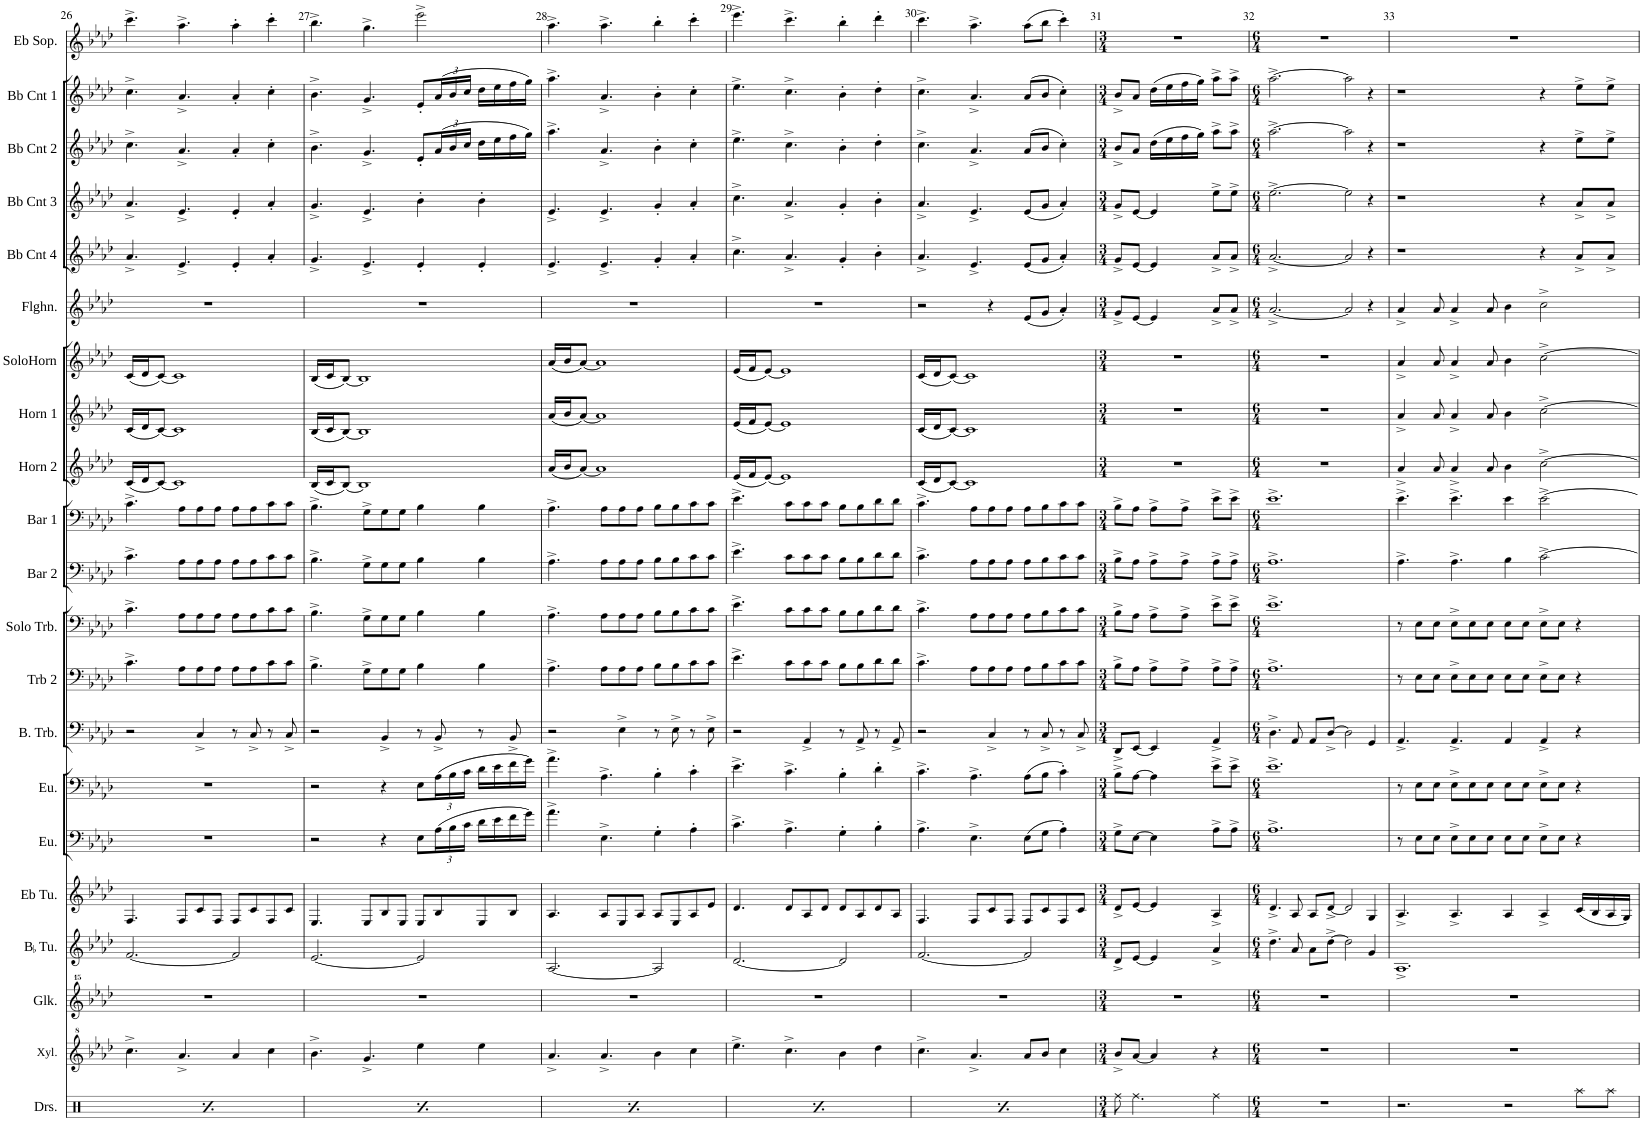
**kern	**kern	**kern	**kern	**kern	**kern	**kern	**kern	**kern	**kern	**kern	**kern	**kern	**kern	**kern	**kern	**kern	**kern	**kern	**kern	**kern
*part21	*part20	*part19	*part18	*part17	*part16	*part15	*part14	*part13	*part12	*part11	*part10	*part9	*part8	*part7	*part6	*part5	*part4	*part3	*part2	*part1
*staff21	*staff20	*staff19	*staff18	*staff17	*staff16	*staff15	*staff14	*staff13	*staff12	*staff11	*staff10	*staff9	*staff8	*staff7	*staff6	*staff5	*staff4	*staff3	*staff2	*staff1
*I"Drumset	*I"Xylophone	*I"Glockenspiel	*I"BaccidentalFlat Tuba	*I"Eb Tuba	*I"Euphonium	*I"Euphonium	*I"Bass Trombone	*I"Trombone 2	*I"Solo Trombone	*I"Baritone 2	*I"Baritone 1	*I"Horn 2	*I"Horn 1	*I"Solo Horn	*I"Flugelhorn	*I"Bb Cornet 4	*I"Bb Cornet 3	*I"Bb Cornet 2	*I"Bb Cornet 1	*I"Eb Soprano
*I'Drs.	*I'Xyl.	*I'Glk.	*I'BaccidentalFlat Tu.	*I'Eb Tu.	*I'Eu.	*I'Eu.	*I'B. Trb.	*I'Trb 2	*I'Solo Trb.	*I'Bar 2	*I'Bar 1	*I'Horn 2	*I'Horn 1	*I'SoloHorn	*I'Flghn.	*I'Bb Cnt 4	*I'Bb Cnt 3	*I'Bb Cnt 2	*I'Bb Cnt 1	*I'Eb Sop.
!!LO:PB:g=z
*clefX	*clefG^2	*clefG^^2	*clefG2	*clefG2	*clefF4	*clefF4	*clefF4	*clefF4	*clefF4	*clefF4	*clefF4	*clefG2	*clefG2	*clefG2	*clefG2	*clefG2	*clefG2	*clefG2	*clefG2	*clefG2
*	*	*	*	*	*	*	*	*	*	*ITrd4c7	*	*	*ITrd5c9	*ITrd1c2	*ITrd1c2	*ITrd1c2	*ITrd1c2	*ITrd1c2	*ITrd1c2	*ITrd1c2
*k[]	*k[b-e-a-d-]	*k[b-e-a-d-]	*k[b-e-a-d-]	*k[b-e-a-d-]	*k[b-e-a-d-]	*k[b-e-a-d-]	*k[b-e-a-d-]	*k[b-e-a-d-]	*k[b-e-a-d-]	*k[b-e-a-d-]	*k[b-e-a-d-]	*k[b-e-a-d-]	*k[b-e-a-d-]	*k[b-e-a-d-]	*k[b-e-a-d-]	*k[b-e-a-d-]	*k[b-e-a-d-]	*k[b-e-a-d-]	*k[b-e-a-d-]	*k[b-e-a-d-]
*M5/4	*M5/4	*M5/4	*M5/4	*M5/4	*M5/4	*M5/4	*M5/4	*M5/4	*M5/4	*M5/4	*M5/4	*M5/4	*M5/4	*M5/4	*M5/4	*M5/4	*M5/4	*M5/4	*M5/4	*M5/4
=26	=26	=26	=26	=26	=26	=26	=26	=26	=26	=26	=26	=26	=26	=26	=26	=26	=26	=26	=26	=26
4.Rff\	4.ccc^\	4%5r	[2.f/	4.F/	4%5r	4%5r	2r	4.c^\	4.c^\	4.c^\	4.c^\	(16c/LL	(16c/LL	(16c/LL	4%5r	4.a-^/	4.a-^/	4.cc^\	4.cc^\	4.ccc^\
.	.	.	.	.	.	.	.	.	.	.	.	16d-/J	16d-/J	16d-/J	.	.	.	.	.	.
.	.	.	.	.	.	.	.	.	.	.	.	[8c/J)	[8c/J)	[8c/J)	.	.	.	.	.	.
.	.	.	.	.	.	.	.	.	.	.	.	1c]	1c]	1c]	.	.	.	.	.	.
4.Rff\	4.aa-^/	.	.	8F/L	.	.	.	8A-\L	8A-\L	8A-\L	8A-\L	.	.	.	.	4.e-^/	4.e-^/	4.a-^/	4.a-^/	4.aa-^\
.	.	.	.	8c/	.	.	4C^/	8A-\	8A-\	8A-\	8A-\	.	.	.	.	.	.	.	.	.
.	.	.	.	8F/J	.	.	.	8A-\J	8A-\J	8A-\J	8A-\J	.	.	.	.	.	.	.	.	.
4Rff\	4aa-/	.	2f/]	8F/L	.	.	8r	8A-\L	8A-\L	8A-\L	8A-\L	.	.	.	.	4e-'/	4e-'/	4a-'/	4a-'/	4aa-'\
.	.	.	.	8c/	.	.	8C^/	8A-\	8A-\	8A-\	8A-\	.	.	.	.	.	.	.	.	.
4Rff\	4ccc\	.	.	8F/	.	.	8r	8c\	8c\	8c\	8c\	.	.	.	.	4a-'/	4a-'/	4cc'\	4cc'\	4ccc'\
.	.	.	.	8c/J	.	.	8C^/	8c\J	8c\J	8c\J	8c\J	.	.	.	.	.	.	.	.	.
=27	=27	=27	=27	=27	=27	=27	=27	=27	=27	=27	=27	=27	=27	=27	=27	=27	=27	=27	=27	=27
4.Rff\	4.bb-^\	4%5r	[2.e-/	4.E-/	2r	2r	2r	4.B-^\	4.B-^\	4.B-^\	4.B-^\	(16B-/LL	(16B-/LL	(16B-/LL	4%5r	4.g^/	4.g^/	4.b-^\	4.b-^\	4.bb-^\
.	.	.	.	.	.	.	.	.	.	.	.	16c/J	16c/J	16c/J	.	.	.	.	.	.
.	.	.	.	.	.	.	.	.	.	.	.	[8B-/J)	[8B-/J)	[8B-/J)	.	.	.	.	.	.
.	.	.	.	.	.	.	.	.	.	.	.	1B-]	1B-]	1B-]	.	.	.	.	.	.
4.Rff\	4.gg^/	.	.	8E-/L	.	.	.	8G^\L	8G^\L	8G^\L	8G^\L	.	.	.	.	4.e-^/	4.e-^/	4.g^/	4.g^/	4.gg^\
.	.	.	.	8B-/	4r	4r	4BB-^/	8G\	8G\	8G\	8G\	.	.	.	.	.	.	.	.	.
.	.	.	.	8E-/J	.	.	.	8G\J	8G\J	8G\J	8G\J	.	.	.	.	.	.	.	.	.
4Rff\	4eee-\	.	2e-/]	8E-/L	8E-\L	8E-\L	8r	4B-\	4B-\	4B-\	4B-\	.	.	.	.	4e-'/	4b-'\	8e-'/L	8e-'/L	2eee-^\
*	*	*	*	*	*Xbrackettup	*Xbrackettup	*	*	*	*	*	*	*	*	*	*	*	*Xbrackettup	*Xbrackettup	*
.	.	.	.	8B-/	(24A-\L	(24A-\L	8BB-^/	.	.	.	.	.	.	.	.	.	.	(24a-/L	(24a-/L	.
.	.	.	.	.	24B-\	24B-\	.	.	.	.	.	.	.	.	.	.	.	24b-/	24b-/	.
.	.	.	.	.	24c\JJ	24c\JJ	.	.	.	.	.	.	.	.	.	.	.	24cc/JJ	24cc/JJ	.
4Rff\	4eee-\	.	.	8E-/	16d-\LL	16d-\LL	8r	4B-\	4B-\	4B-\	4B-\	.	.	.	.	4e-'/	4b-'\	16dd-\LL	16dd-\LL	.
.	.	.	.	.	16e-\	16e-\	.	.	.	.	.	.	.	.	.	.	.	16ee-\	16ee-\	.
.	.	.	.	8B-/J	16f\	16f\	8BB-^/	.	.	.	.	.	.	.	.	.	.	16ff\	16ff\	.
.	.	.	.	.	16g\JJ)	16g\JJ)	.	.	.	.	.	.	.	.	.	.	.	16gg\JJ)	16gg\JJ)	.
=28	=28	=28	=28	=28	=28	=28	=28	=28	=28	=28	=28	=28	=28	=28	=28	=28	=28	=28	=28	=28
4.Rff\	4.aa-^/	4%5r	[2.A-/	4.A-/	4.a-^\	4.a-^\	2r	4.A-^\	4.A-^\	4.A-^\	4.A-^\	(16a-/LL	(16a-/LL	(16a-/LL	4%5r	4.e-^/	4.e-^/	4.aa-^\	4.aa-^\	4.aa-^\
.	.	.	.	.	.	.	.	.	.	.	.	16b-/J	16b-/J	16b-/J	.	.	.	.	.	.
.	.	.	.	.	.	.	.	.	.	.	.	[8a-/J)	[8a-/J)	[8a-/J)	.	.	.	.	.	.
.	.	.	.	.	.	.	.	.	.	.	.	1a-]	1a-]	1a-]	.	.	.	.	.	.
4.Rff\	4.aa-^/	.	.	8A-/L	4.E-^\	4.A-^\	.	8A-\L	8A-\L	8A-\L	8A-\L	.	.	.	.	4.e-^/	4.e-^/	4.a-^/	4.a-^/	4.aa-^\
.	.	.	.	8E-/	.	.	4E-^\	8A-\	8A-\	8A-\	8A-\	.	.	.	.	.	.	.	.	.
.	.	.	.	8A-/J	.	.	.	8A-\J	8A-\J	8A-\J	8A-\J	.	.	.	.	.	.	.	.	.
4Rff\	4bb-\	.	2A-/]	8A-/L	4G'\	4B-'\	8r	8B-\L	8B-\L	8B-\L	8B-\L	.	.	.	.	4g'/	4g'/	4b-'\	4b-'\	4bb-'\
.	.	.	.	8E-/	.	.	8E-^\	8B-\	8B-\	8B-\	8B-\	.	.	.	.	.	.	.	.	.
4Rff\	4ccc\	.	.	8A-/	4A-'\	4c'\	8r	8c\	8c\	8c\	8c\	.	.	.	.	4a-'/	4a-'/	4cc'\	4cc'\	4ccc'\
.	.	.	.	8e-/J	.	.	8E-^\	8c\J	8c\J	8c\J	8c\J	.	.	.	.	.	.	.	.	.
=29	=29	=29	=29	=29	=29	=29	=29	=29	=29	=29	=29	=29	=29	=29	=29	=29	=29	=29	=29	=29
4.Rff\	4.eee-^\	4%5r	[2.d-/	4.d-/	4.c^\	4.e-^\	2r	4.e-^\	4.e-^\	4.e-^\	4.e-^\	(16e-/LL	(16e-/LL	(16e-/LL	4%5r	4.cc^\	4.cc^\	4.ee-^\	4.ee-^\	4.eee-^\
.	.	.	.	.	.	.	.	.	.	.	.	16f/J	16f/J	16f/J	.	.	.	.	.	.
.	.	.	.	.	.	.	.	.	.	.	.	[8e-/J)	[8e-/J)	[8e-/J)	.	.	.	.	.	.
.	.	.	.	.	.	.	.	.	.	.	.	1e-]	1e-]	1e-]	.	.	.	.	.	.
4.Rff\	4.ccc^\	.	.	8d-/L	4.A-^\	4.c^\	.	8c\L	8c\L	8c\L	8c\L	.	.	.	.	4.a-^/	4.a-^/	4.cc^\	4.cc^\	4.ccc^\
.	.	.	.	8A-/	.	.	4AA-^/	8c\	8c\	8c\	8c\	.	.	.	.	.	.	.	.	.
.	.	.	.	8d-/J	.	.	.	8c\J	8c\J	8c\J	8c\J	.	.	.	.	.	.	.	.	.
4Rff\	4bb-\	.	2d-/]	8d-/L	4G'\	4B-'\	8r	8B-\L	8B-\L	8B-\L	8B-\L	.	.	.	.	4g'/	4g'/	4b-'\	4b-'\	4bb-'\
.	.	.	.	8A-/	.	.	8AA-^/	8B-\	8B-\	8B-\	8B-\	.	.	.	.	.	.	.	.	.
4Rff\	4ddd-\	.	.	8d-/	4B-'\	4d-'\	8r	8d-\	8d-\	8d-\	8d-\	.	.	.	.	4b-'\	4b-'\	4dd-'\	4dd-'\	4ddd-'\
.	.	.	.	8A-/J	.	.	8AA-^/	8d-\J	8d-\J	8d-\J	8d-\J	.	.	.	.	.	.	.	.	.
=30	=30	=30	=30	=30	=30	=30	=30	=30	=30	=30	=30	=30	=30	=30	=30	=30	=30	=30	=30	=30
4.Rff\	4.ccc^\	4%5r	[2.f/	4.F/	4.A-^\	4.c^\	2r	4.c^\	4.c^\	4.c^\	4.c^\	(16c/LL	(16c/LL	(16c/LL	2r	4.a-^/	4.a-^/	4.cc^\	4.cc^\	4.ccc^\
.	.	.	.	.	.	.	.	.	.	.	.	16d-/J	16d-/J	16d-/J	.	.	.	.	.	.
.	.	.	.	.	.	.	.	.	.	.	.	[8c/J)	[8c/J)	[8c/J)	.	.	.	.	.	.
.	.	.	.	.	.	.	.	.	.	.	.	1c]	1c]	1c]	.	.	.	.	.	.
4.Rff\	4.aa-^/	.	.	8F/L	4.E-^\	4.A-^\	.	8A-\L	8A-\L	8A-\L	8A-\L	.	.	.	.	4.e-^/	4.e-^/	4.a-^/	4.a-^/	4.aa-^\
.	.	.	.	8c/	.	.	4C^/	8A-\	8A-\	8A-\	8A-\	.	.	.	4r	.	.	.	.	.
.	.	.	.	8F/J	.	.	.	8A-\J	8A-\J	8A-\J	8A-\J	.	.	.	.	.	.	.	.	.
4Rff\	8aa-/L	.	2f/]	8F/L	(8E-\L	(8A-\L	8r	8A-\L	8A-\L	8A-\L	8A-\L	.	.	.	(8e-/L	(8e-/L	(8e-/L	(8a-/L	(8a-/L	(8aa-\L
.	8bb-/J	.	.	8c/	8G\J	8B-\J	8C^/	8B-\	8B-\	8B-\	8B-\	.	.	.	8g/J	8g/J	8g/J	8b-/J	8b-/J	8bb-\J
4Rff\	4ccc\	.	.	8F/	4A-'\)	4c'\)	8r	8c\	8c\	8c\	8c\	.	.	.	4a-'/)	4a-'/)	4a-'/)	4cc'\)	4cc'\)	4ccc'\)
.	.	.	.	8c/J	.	.	8C^/	8c\J	8c\J	8c\J	8c\J	.	.	.	.	.	.	.	.	.
=31	=31	=31	=31	=31	=31	=31	=31	=31	=31	=31	=31	=31	=31	=31	=31	=31	=31	=31	=31	=31
*M3/4	*M3/4	*M3/4	*M3/4	*M3/4	*M3/4	*M3/4	*M3/4	*M3/4	*M3/4	*M3/4	*M3/4	*M3/4	*M3/4	*M3/4	*M3/4	*M3/4	*M3/4	*M3/4	*M3/4	*M3/4
8Rff\	8bb-^/L	2.r	8d-^/L	8d-^/L	8G^\L	8B-^\L	8DD-^/L	8B-^\L	8B-^\L	8B-^\L	8B-^\L	2.r	2.r	2.r	8g^/L	8g^/L	8g^/L	8b-^/L	8b-^/L	2.r
4.Rff\	[8aa-/J	.	[8e-/J	[8e-/J	[8E-\J	[8A-\J	[8EE-/J	8A-\J	8A-\J	8A-\J	8A-\J	.	.	.	[8e-/J	[8e-/J	[8e-/J	8a-/J	8a-/J	.
.	4aa-/]	.	4e-/]	4e-/]	4E-\]	4A-\]	4EE-/]	8A-^\L	8A-^\L	8A-^\L	8A-^\L	.	.	.	4e-/]	4e-/]	4e-/]	(16dd-\LL	(16dd-\LL	.
.	.	.	.	.	.	.	.	.	.	.	.	.	.	.	.	.	.	16ee-\	16ee-\	.
.	.	.	.	.	.	.	.	8A-^\J	8A-^\J	8A-^\J	8A-^\J	.	.	.	.	.	.	16ff\	16ff\	.
.	.	.	.	.	.	.	.	.	.	.	.	.	.	.	.	.	.	16gg\JJ)	16gg\JJ)	.
4Rff\	4r	.	4a-^/	4A-^/	8A-^\L	8e-^\L	4AA-^/	8A-^\L	8e-^\L	8A-^\L	8e-^\L	.	.	.	8a-^/L	8a-^/L	8ee-^\L	8aa-^\L	8aa-^\L	.
.	.	.	.	.	8A-^\J	8e-^\J	.	8A-^\J	8e-^\J	8A-^\J	8e-^\J	.	.	.	8a-^/J	8a-^/J	8ee-^\J	8aa-^\J	8aa-^\J	.
=32	=32	=32	=32	=32	=32	=32	=32	=32	=32	=32	=32	=32	=32	=32	=32	=32	=32	=32	=32	=32
*M6/4	*M6/4	*M6/4	*M6/4	*M6/4	*M6/4	*M6/4	*M6/4	*M6/4	*M6/4	*M6/4	*M6/4	*M6/4	*M6/4	*M6/4	*M6/4	*M6/4	*M6/4	*M6/4	*M6/4	*M6/4
1.r	1.r	1.r	4.dd-^\	4.d-^/	1.A-^	1.e-^	4.D-^\	1.A-^	1.e-^	1.A-^	1.e-^	1.r	1.r	1.r	[2.a-^/	[2.a-^/	[2.ee-^\	[2.aa-^\	[2.aa-^\	1.r
.	.	.	8a-/	8A-/	.	.	8AA-/	.	.	.	.	.	.	.	.	.	.	.	.	.
.	.	.	8a-\L	8A-/L	.	.	8AA-/L	.	.	.	.	.	.	.	.	.	.	.	.	.
.	.	.	[8dd-^\J	[8d-^/J	.	.	[8D-^/J	.	.	.	.	.	.	.	.	.	.	.	.	.
.	.	.	2dd-\]	2d-/]	.	.	2D-\]	.	.	.	.	.	.	.	2a-/]	2a-/]	2ee-\]	2aa-\]	2aa-\]	.
.	.	.	4g/	4G/	.	.	4GG/	.	.	.	.	.	.	.	4r	4r	4r	4r	4r	.
=33	=33	=33	=33	=33	=33	=33	=33	=33	=33	=33	=33	=33	=33	=33	=33	=33	=33	=33	=33	=33
2.r	1.r	1.r	1.A-^	4.A-^/	8r	8r	4.AA-^/	8r	8r	4.A-^\	4.e-^\	4a-^/	4a-^/	4a-^/	4a-^/	1r	1r	1r	1r	1.r
.	.	.	.	.	8E-\L	8E-\L	.	8E-\L	8E-\L	.	.	.	.	.	.	.	.	.	.	.
.	.	.	.	.	8E-\J	8E-\J	.	8E-\J	8E-\J	.	.	8a-/	8a-/	8a-/	8a-/	.	.	.	.	.
.	.	.	.	4.A-^/	8E-^\L	8E-^\L	4.AA-^/	8E-^\L	8E-^\L	4.A-^\	4.e-^\	4a-^/	4a-^/	4a-^/	4a-^/	.	.	.	.	.
.	.	.	.	.	8E-\	8E-\	.	8E-\	8E-\	.	.	.	.	.	.	.	.	.	.	.
.	.	.	.	.	8E-\J	8E-\J	.	8E-\J	8E-\J	.	.	8a-/	8a-/	8a-/	8a-/	.	.	.	.	.
2r	.	.	.	4A-/	8E-\L	8E-\L	4AA-/	8E-\L	8E-\L	4B-\	4e-\	4b-\	4b-\	4b-\	4b-\	.	.	.	.	.
.	.	.	.	.	8E-\J	8E-\J	.	8E-\J	8E-\J	.	.	.	.	.	.	.	.	.	.	.
.	.	.	.	4A-^/	8E-^\L	8E-^\L	4AA-^/	8E-^\L	8E-^\L	[2c^\	[2e-^\	[2cc^\	[2cc^\	[2cc^\	2cc^\	4r	4r	4r	4r	.
.	.	.	.	.	8E-\J	8E-\J	.	8E-\J	8E-\J	.	.	.	.	.	.	.	.	.	.	.
8Raa\L	.	.	.	(16c/LL	4r	4r	4r	4r	4r	.	.	.	.	.	.	8a-^/L	8a-^/L	8ee-^\L	8ee-^\L	.
.	.	.	.	16B-/	.	.	.	.	.	.	.	.	.	.	.	.	.	.	.	.
8Raa\J	.	.	.	16A-/	.	.	.	.	.	.	.	.	.	.	.	8a-^/J	8a-^/J	8ee-^\J	8ee-^\J	.
.	.	.	.	16G/JJ)	.	.	.	.	.	.	.	.	.	.	.	.	.	.	.	.
=	=	=	=	=	=	=	=	=	=	=	=	=	=	=	=	=	=	=	=	=
*-	*-	*-	*-	*-	*-	*-	*-	*-	*-	*-	*-	*-	*-	*-	*-	*-	*-	*-	*-	*-
